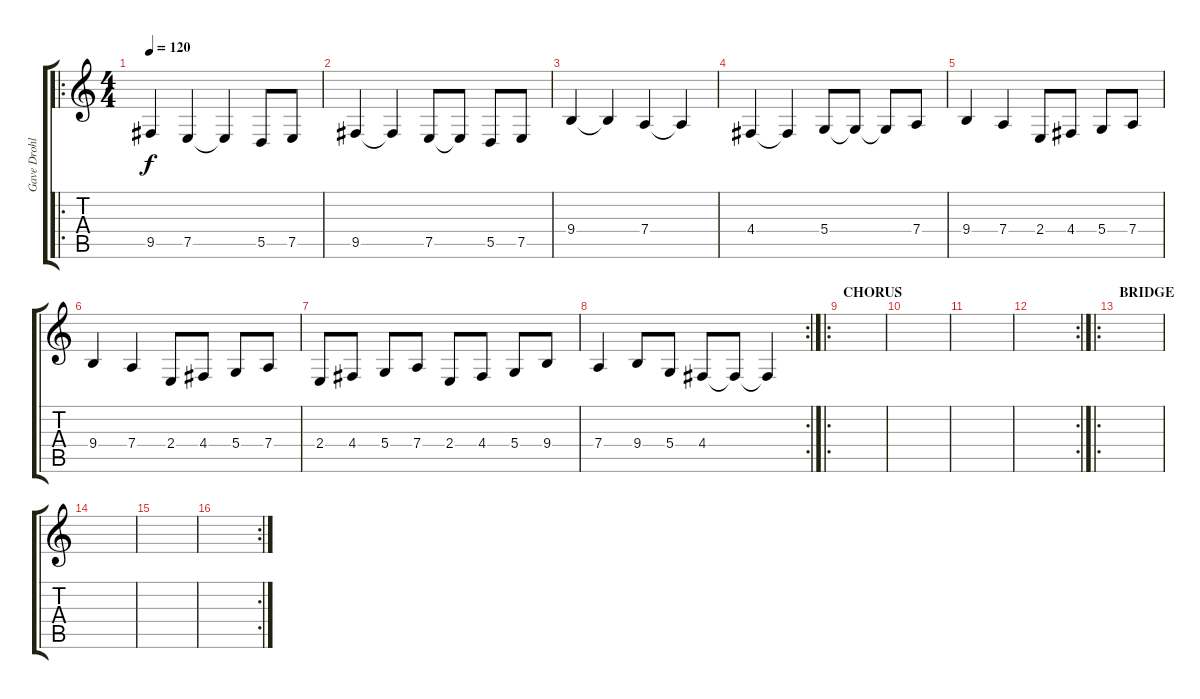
\track ("Gave Drohl  Vocals" "Gave Drohl") {instrument lead2sawtooth}
\staff {score tabs}
\tuning (E4 B3 G3 D3 A2 E2) {hide}
\ro
\ts (4 4)
\tempo 120
\clef g2
\ks c
9.5.4{dy f} 7.5.4 7.5{t}.4 5.5.8 7.5.8 |
9.5.4 9.5{t}.4 7.5.8 7.5{t}.8 5.5.8 7.5.8 |
9.4.4 9.4{t}.4 7.4.4 7.4{t}.4 |
4.4.4 4.4{t}.4 5.4.8 5.4{t}.8 5.4{t}.8 7.4.8 |
9.4.4 7.4.4 2.4.8 4.4.8 5.4.8 7.4.8 |
9.4.4 7.4.4 2.4.8 4.4.8 5.4.8 7.4.8 |
2.4.8 4.4.8 5.4.8 7.4.8 2.4.8 4.4.8 5.4.8 9.4.8 |
\rc 2
7.4.4 9.4.8 5.4.8 4.4.8 4.4{t}.8 4.4{t}.4 |
\ro
\section ("" "CHORUS")
|
|
|
\rc 2
|
\ro
\section ("" "BRIDGE")
|
|
|
\rc 2
